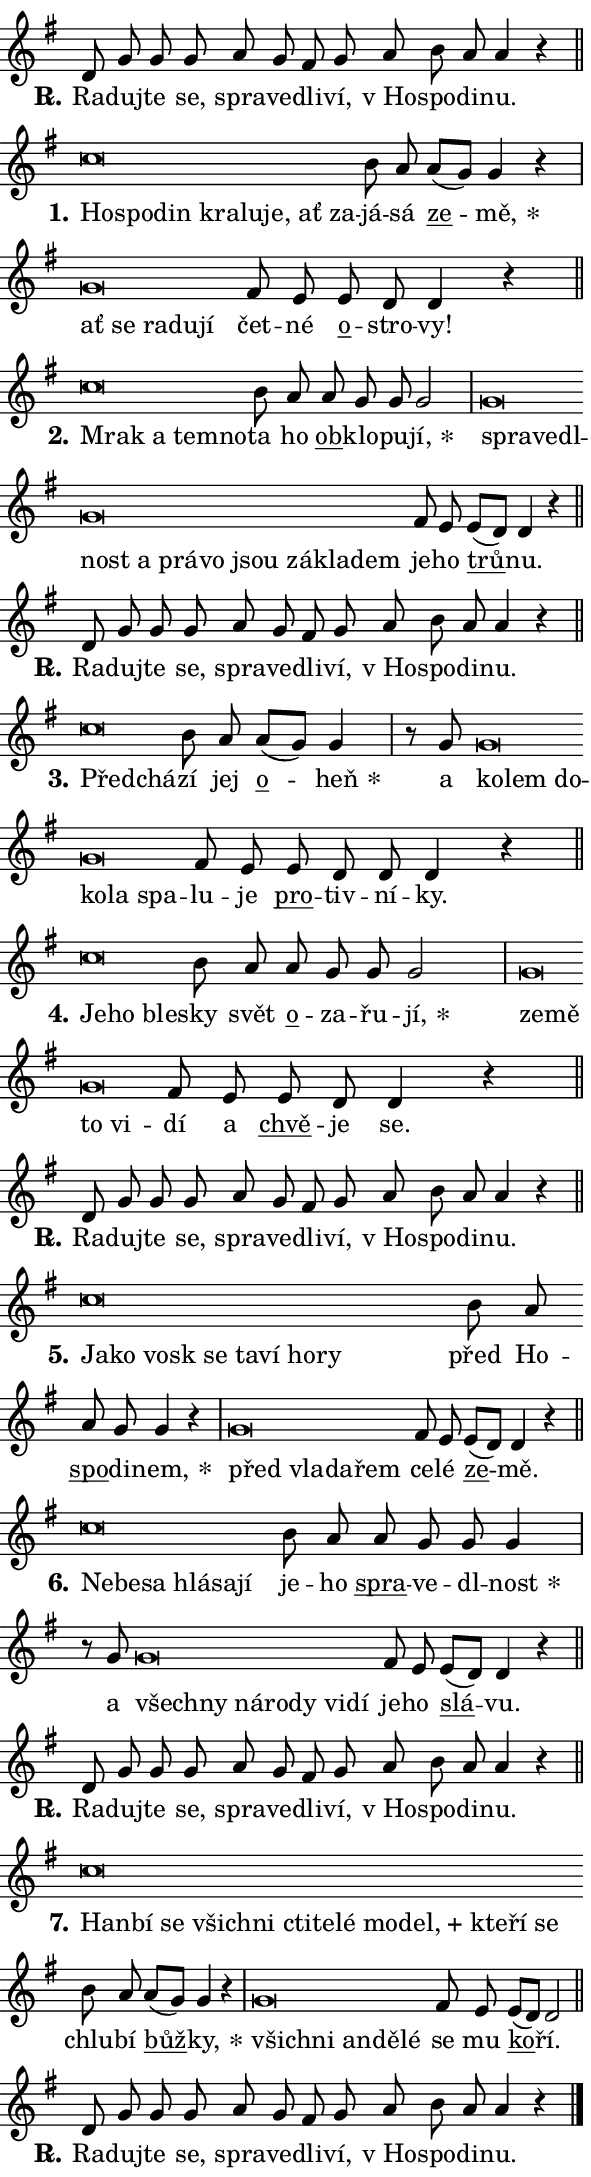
\version "2.24.0"
\header { tagline = "" }
\paper {
  indent = 0\cm
  top-margin = 0\cm
  right-margin = 0.13\cm % to fit lyric hyphens
  bottom-margin = 0\cm
  left-margin = 0\cm
  paper-width = 10\cm
  page-breaking = #ly:one-page-breaking
  system-system-spacing.basic-distance = #11
  score-system-spacing.basic-distance = #11
  ragged-last = ##f
}


%% Author: Thomas Morley
%% https://lists.gnu.org/archive/html/lilypond-user/2020-05/msg00002.html
#(define (line-position grob)
"Returns position of @var[grob} in current system:
   @code{'start}, if at first time-step
   @code{'end}, if at last time-step
   @code{'middle} otherwise
"
  (let* ((col (ly:item-get-column grob))
         (ln (ly:grob-object col 'left-neighbor))
         (rn (ly:grob-object col 'right-neighbor))
         (col-to-check-left (if (ly:grob? ln) ln col))
         (col-to-check-right (if (ly:grob? rn) rn col))
         (break-dir-left
           (and
             (ly:grob-property col-to-check-left 'non-musical #f)
             (ly:item-break-dir col-to-check-left)))
         (break-dir-right
           (and
             (ly:grob-property col-to-check-right 'non-musical #f)
             (ly:item-break-dir col-to-check-right))))
        (cond ((eqv? 1 break-dir-left) 'start)
              ((eqv? -1 break-dir-right) 'end)
              (else 'middle))))

#(define (tranparent-at-line-position vctor)
  (lambda (grob)
  "Relying on @code{line-position} select the relevant enry from @var{vctor}.
Used to determine transparency,"
    (case (line-position grob)
      ((end) (not (vector-ref vctor 0)))
      ((middle) (not (vector-ref vctor 1)))
      ((start) (not (vector-ref vctor 2))))))

noteHeadBreakVisibility =
#(define-music-function (break-visibility)(vector?)
"Makes @code{NoteHead}s transparent relying on @var{break-visibility}"
#{
  \override NoteHead.transparent =
    #(tranparent-at-line-position break-visibility)
#})

#(define delete-ledgers-for-transparent-note-heads
  (lambda (grob)
    "Reads whether a @code{NoteHead} is transparent.
If so this @code{NoteHead} is removed from @code{'note-heads} from
@var{grob}, which is supposed to be @code{LedgerLineSpanner}.
As a result ledgers are not printed for this @code{NoteHead}"
    (let* ((nhds-array (ly:grob-object grob 'note-heads))
           (nhds-list
             (if (ly:grob-array? nhds-array)
                 (ly:grob-array->list nhds-array)
                 '()))
           ;; Relies on the transparent-property being done before
           ;; Staff.LedgerLineSpanner.after-line-breaking is executed.
           ;; This is fragile ...
           (to-keep
             (remove
               (lambda (nhd)
                 (ly:grob-property nhd 'transparent #f))
               nhds-list)))
      ;; TODO find a better method to iterate over grob-arrays, similiar
      ;; to filter/remove etc for lists
      ;; For now rebuilt from scratch
      (set! (ly:grob-object grob 'note-heads)  '())
      (for-each
        (lambda (nhd)
          (ly:pointer-group-interface::add-grob grob 'note-heads nhd))
        to-keep))))

squashNotes = {
  \override NoteHead.X-extent = #'(-0.2 . 0.2)
  \override NoteHead.Y-extent = #'(-0.75 . 0)
  \override NoteHead.stencil =
    #(lambda (grob)
       (let ((pos (ly:grob-property grob 'staff-position)))
         (begin
           (if (< pos -7) (display "ERROR: Lower brevis then expected\n") (display ""))
           (if (<= pos -6) ly:text-interface::print ly:note-head::print))))
}
unSquashNotes = {
  \revert NoteHead.X-extent
  \revert NoteHead.Y-extent
  \revert NoteHead.stencil
}

hideNotes = \noteHeadBreakVisibility #begin-of-line-visible
unHideNotes = \noteHeadBreakVisibility #all-visible

% work-around for resetting accidentals
% https://lilypond.org/doc/v2.23/Documentation/notation/displaying-rhythms#unmetered-music
cadenzaMeasure = {
  \cadenzaOff
  \partial 1024 s1024
  \cadenzaOn
}

#(define-markup-command (accent layout props text) (markup?)
  "Underline accented syllable"
  (interpret-markup layout props
    #{\markup \override #'(offset . 4.3) \underline { #text }#}))

responsum = \markup \concat {
  "R" \hspace #-1.05 \path #0.1 #'((moveto 0 0.07) (lineto 0.9 0.8)) \hspace #0.05 "."
}

spaceSize = #0.6828661417322834 % exact space size for TeX Gyre Schola

\layout {
  \context {
    \Staff
    \remove "Time_signature_engraver"
    \override LedgerLineSpanner.after-line-breaking = #delete-ledgers-for-transparent-note-heads
  }
  \context {
    \Lyrics {
      \override LyricSpace.minimum-distance = \spaceSize
      \override LyricText.font-name = #"TeX Gyre Schola"
      \override LyricText.font-size = 1
      \override StanzaNumber.font-name = #"TeX Gyre Schola Bold"
      \override StanzaNumber.font-size = 1
    }
  }
  \context {
    \Score 
    \override NoteHead.text =
      #(lambda (grob) 
        (let ((pos (ly:grob-property grob 'staff-position)))
          #{\markup {
            \combine
              \halign #-0.55 \raise #(if (= pos -6) 0 0.5) \override #'(thickness . 2) \draw-line #'(3.2 . 0)
              \musicglyph "noteheads.sM1"
          }#}))
  }
}

% magnetic-lyrics.ily
%
%   written by
%     Jean Abou Samra <jean@abou-samra.fr>
%     Werner Lemberg <wl@gnu.org>
%
%   adapted by
%     Jiri Hon <jiri.hon@gmail.com>
%
% Version 2022-Apr-15

% https://www.mail-archive.com/lilypond-user@gnu.org/msg149350.html

#(define (Left_hyphen_pointer_engraver context)
   "Collect syllable-hyphen-syllable occurrences in lyrics and store
them in properties.  This engraver only looks to the left.  For
example, if the lyrics input is @code{foo -- bar}, it does the
following.

@itemize @bullet
@item
Set the @code{text} property of the @code{LyricHyphen} grob between
@q{foo} and @q{bar} to @code{foo}.

@item
Set the @code{left-hyphen} property of the @code{LyricText} grob with
text @q{foo} to the @code{LyricHyphen} grob between @q{foo} and
@q{bar}.
@end itemize

Use this auxiliary engraver in combination with the
@code{lyric-@/text::@/apply-@/magnetic-@/offset!} hook."
   (let ((hyphen #f)
         (text #f))
     (make-engraver
      (acknowledgers
       ((lyric-syllable-interface engraver grob source-engraver)
        (set! text grob)))
      (end-acknowledgers
       ((lyric-hyphen-interface engraver grob source-engraver)
        ;(when (not (grob::has-interface grob 'lyric-space-interface))
          (set! hyphen grob)));)
      ((stop-translation-timestep engraver)
       (when (and text hyphen)
         (ly:grob-set-object! text 'left-hyphen hyphen))
       (set! text #f)
       (set! hyphen #f)))))

#(define (lyric-text::apply-magnetic-offset! grob)
   "If the space between two syllables is less than the value in
property @code{LyricText@/.details@/.squash-threshold}, move the right
syllable to the left so that it gets concatenated with the left
syllable.

Use this function as a hook for
@code{LyricText@/.after-@/line-@/breaking} if the
@code{Left_@/hyphen_@/pointer_@/engraver} is active."
   (let ((hyphen (ly:grob-object grob 'left-hyphen #f)))
     (when hyphen
       (let ((left-text (ly:spanner-bound hyphen LEFT)))
         (when (grob::has-interface left-text 'lyric-syllable-interface)
           (let* ((common (ly:grob-common-refpoint grob left-text X))
                  (this-x-ext (ly:grob-extent grob common X))
                  (left-x-ext
                   (begin
                     ;; Trigger magnetism for left-text.
                     (ly:grob-property left-text 'after-line-breaking)
                     (ly:grob-extent left-text common X)))
                  ;; `delta` is the gap width between two syllables.
                  (delta (- (interval-start this-x-ext)
                            (interval-end left-x-ext)))
                  (details (ly:grob-property grob 'details))
                  (threshold (assoc-get 'squash-threshold details 0.2)))
             (when (< delta threshold)
               (let* (;; We have to manipulate the input text so that
                      ;; ligatures crossing syllable boundaries are not
                      ;; disabled.  For languages based on the Latin
                      ;; script this is essentially a beautification.
                      ;; However, for non-Western scripts it can be a
                      ;; necessity.
                      (lt (ly:grob-property left-text 'text))
                      (rt (ly:grob-property grob 'text))
                      (is-space (grob::has-interface hyphen 'lyric-space-interface))
                      (space (if is-space " " ""))
                      (extra-delta (if is-space spaceSize 0))
                      ;; Append new syllable.
                      (ltrt-space (if (and (string? lt) (string? rt))
                                (string-append lt space rt)
                                (make-concat-markup (list lt space rt))))
                      ;; Right-align `ltrt` to the right side.
                      (ltrt-space-markup (grob-interpret-markup
                               grob
                               (make-translate-markup
                                (cons (interval-length this-x-ext) 0)
                                (make-right-align-markup ltrt-space)))))
                 (begin
                   ;; Don't print `left-text`.
                   (ly:grob-set-property! left-text 'stencil #f)
                   ;; Set text and stencil (which holds all collected
                   ;; syllables so far) and shift it to the left.
                   (ly:grob-set-property! grob 'text ltrt-space)
                   (ly:grob-set-property! grob 'stencil ltrt-space-markup)
                   (ly:grob-translate-axis! grob (- (- delta extra-delta)) X))))))))))


#(define (lyric-hyphen::displace-bounds-first grob)
   ;; Make very sure this callback isn't triggered too early.
   (let ((left (ly:spanner-bound grob LEFT))
         (right (ly:spanner-bound grob RIGHT)))
     (ly:grob-property left 'after-line-breaking)
     (ly:grob-property right 'after-line-breaking)
     (ly:lyric-hyphen::print grob)))

squashThreshold = #0.4

\layout {
  \context {
    \Lyrics
    \consists #Left_hyphen_pointer_engraver
    \override LyricText.after-line-breaking =
      #lyric-text::apply-magnetic-offset!
    \override LyricHyphen.stencil = #lyric-hyphen::displace-bounds-first
    \override LyricText.details.squash-threshold = \squashThreshold
    \override LyricHyphen.minimum-distance = 0
    \override LyricHyphen.minimum-length = \squashThreshold
  }
}

squashText = \override LyricText.details.squash-threshold = 9999
unSquashText = \override LyricText.details.squash-threshold = \squashThreshold

leftText = \override LyricText.self-alignment-X = #LEFT
unLeftText = \revert LyricText.self-alignment-X

starOffset = #(lambda (grob) 
                (let ((x_offset (ly:self-alignment-interface::aligned-on-x-parent grob)))
                  (if (= x_offset 0) 0 (+ x_offset 1.2))))

star = #(define-music-function (syllable)(string?)
"Append star separator at the end of a syllable"
#{
  \once \override LyricText.X-offset = #starOffset
  \lyricmode { \markup {
    #syllable
    \override #'((font-name . "TeX Gyre Schola Bold")) \hspace #0.2 \lower #0.65 \larger "*"
  } }
#})

starAccent = #(define-music-function (syllable)(string?)
"Append star separator at the end of a syllable and make accent"
#{
  \once \override LyricText.X-offset = #starOffset
  \lyricmode { \markup {
    \accent #syllable
    \override #'((font-name . "TeX Gyre Schola Bold")) \hspace #0.2 \lower #0.65 \larger "*"
  } }
#})

breath = #(define-music-function (syllable)(string?)
"Append breathing indicator at the end of a syllable"
#{
  \lyricmode { \markup { #syllable "+" } }
#})

optionalBreath = #(define-music-function (syllable)(string?)
"Append optional breathing indicator at the end of a syllable"
#{
  \lyricmode { \markup { #syllable "(+)" } }
#})


\score {
    <<
        \new Voice = "melody" { \cadenzaOn \key g \major \relative { d'8 g g g a g \bar "" fis g \bar "" a b a a4 r \cadenzaMeasure \bar "||" \break } }
        \new Lyrics \lyricsto "melody" { \lyricmode { \set stanza = \responsum
Ra -- duj -- te se, spra -- ve -- dli -- ví, "v Ho" -- spo -- di -- nu. } }
    >>
    \layout {}
}

\score {
    <<
        \new Voice = "melody" { \cadenzaOn \key g \major \relative { \squashNotes c''\breve*1/16 \hideNotes \breve*1/16 \bar "" \breve*1/16 \bar "" \breve*1/16 \bar "" \breve*1/16 \bar "" \breve*1/16 \bar "" \breve*1/16 \breve*1/16 \bar "" \unHideNotes \unSquashNotes b8 a \bar "" a[( g)] g4 r \cadenzaMeasure \bar "|" \squashNotes g\breve*1/16 \hideNotes \breve*1/16 \bar "" \breve*1/16 \bar "" \breve*1/16 \breve*1/16 \bar "" \unHideNotes \unSquashNotes fis8 e \bar "" e d d4 r \cadenzaMeasure \bar "||" \break } }
        \new Lyrics \lyricsto "melody" { \lyricmode { \set stanza = "1."
\leftText Ho -- \squashText spo -- din kra -- lu -- je, ať za -- \unLeftText \unSquashText já -- sá \markup \accent ze -- \star mě, \leftText ať \squashText se ra -- du -- jí \unLeftText \unSquashText čet -- né \markup \accent o -- stro -- vy! } }
    >>
    \layout {}
}

\score {
    <<
        \new Voice = "melody" { \cadenzaOn \key g \major \relative { \squashNotes c''\breve*1/16 \hideNotes \breve*1/16 \bar "" \breve*1/16 \breve*1/16 \bar "" \unHideNotes \unSquashNotes b8 a \bar "" a g g g2 \cadenzaMeasure \bar "|" \squashNotes g\breve*1/16 \hideNotes \breve*1/16 \bar "" \breve*1/16 \bar "" \breve*1/16 \bar "" \breve*1/16 \bar "" \breve*1/16 \bar "" \breve*1/16 \bar "" \breve*1/16 \bar "" \breve*1/16 \bar "" \breve*1/16 \breve*1/16 \bar "" \unHideNotes \unSquashNotes fis8 e \bar "" e[( d)] d4 r \cadenzaMeasure \bar "||" \break } }
        \new Lyrics \lyricsto "melody" { \lyricmode { \set stanza = "2."
\leftText Mrak \squashText a tem -- no -- \unLeftText \unSquashText ta ho \markup \accent ob -- klo -- pu -- \star jí, \leftText spra -- \squashText ve -- dl -- nost a prá -- vo jsou zá -- kla -- dem \unLeftText \unSquashText je -- ho \markup \accent trů -- nu. } }
    >>
    \layout {}
}

\score {
    <<
        \new Voice = "melody" { \cadenzaOn \key g \major \relative { d'8 g g g a g \bar "" fis g \bar "" a b a a4 r \cadenzaMeasure \bar "||" \break } }
        \new Lyrics \lyricsto "melody" { \lyricmode { \set stanza = \responsum
Ra -- duj -- te se, spra -- ve -- dli -- ví, "v Ho" -- spo -- di -- nu. } }
    >>
    \layout {}
}

\score {
    <<
        \new Voice = "melody" { \cadenzaOn \key g \major \relative { \squashNotes c''\breve*1/16 \hideNotes \breve*1/16 \bar "" \unHideNotes \unSquashNotes b8 a \bar "" a[( g)] g4 \cadenzaMeasure \bar "|" r8 g8 \squashNotes g\breve*1/16 \hideNotes \breve*1/16 \bar "" \breve*1/16 \bar "" \breve*1/16 \bar "" \breve*1/16 \breve*1/16 \bar "" \unHideNotes \unSquashNotes fis8 e \bar "" e d d d4 r \cadenzaMeasure \bar "||" \break } }
        \new Lyrics \lyricsto "melody" { \lyricmode { \set stanza = "3."
\leftText Před -- \squashText chá -- \unLeftText \unSquashText zí jej \markup \accent o -- \star heň a \leftText ko -- \squashText lem do -- ko -- la spa -- \unLeftText \unSquashText lu -- je \markup \accent pro -- tiv -- ní -- ky. } }
    >>
    \layout {}
}

\score {
    <<
        \new Voice = "melody" { \cadenzaOn \key g \major \relative { \squashNotes c''\breve*1/16 \hideNotes \breve*1/16 \breve*1/16 \bar "" \unHideNotes \unSquashNotes b8 a \bar "" a g g g2 \cadenzaMeasure \bar "|" \squashNotes g\breve*1/16 \hideNotes \breve*1/16 \bar "" \breve*1/16 \breve*1/16 \bar "" \unHideNotes \unSquashNotes fis8 e \bar "" e d d4 r \cadenzaMeasure \bar "||" \break } }
        \new Lyrics \lyricsto "melody" { \lyricmode { \set stanza = "4."
\leftText Je -- \squashText ho ble -- \unLeftText \unSquashText sky svět \markup \accent o -- za -- řu -- \star jí, \leftText ze -- \squashText mě to vi -- \unLeftText \unSquashText dí a \markup \accent chvě -- je se. } }
    >>
    \layout {}
}

\score {
    <<
        \new Voice = "melody" { \cadenzaOn \key g \major \relative { d'8 g g g a g \bar "" fis g \bar "" a b a a4 r \cadenzaMeasure \bar "||" \break } }
        \new Lyrics \lyricsto "melody" { \lyricmode { \set stanza = \responsum
Ra -- duj -- te se, spra -- ve -- dli -- ví, "v Ho" -- spo -- di -- nu. } }
    >>
    \layout {}
}

\score {
    <<
        \new Voice = "melody" { \cadenzaOn \key g \major \relative { \squashNotes c''\breve*1/16 \hideNotes \breve*1/16 \bar "" \breve*1/16 \bar "" \breve*1/16 \bar "" \breve*1/16 \bar "" \breve*1/16 \bar "" \breve*1/16 \breve*1/16 \bar "" \unHideNotes \unSquashNotes b8 a \bar "" a g g4 r \cadenzaMeasure \bar "|" \squashNotes g\breve*1/16 \hideNotes \breve*1/16 \bar "" \breve*1/16 \breve*1/16 \bar "" \unHideNotes \unSquashNotes fis8 e \bar "" e[( d)] d4 r \cadenzaMeasure \bar "||" \break } }
        \new Lyrics \lyricsto "melody" { \lyricmode { \set stanza = "5."
\leftText Ja -- \squashText ko vosk se ta -- ví ho -- ry \unLeftText \unSquashText před Ho -- \markup \accent spo -- di -- \star nem, \leftText před \squashText vla -- da -- řem \unLeftText \unSquashText ce -- lé \markup \accent ze -- mě. } }
    >>
    \layout {}
}

\score {
    <<
        \new Voice = "melody" { \cadenzaOn \key g \major \relative { \squashNotes c''\breve*1/16 \hideNotes \breve*1/16 \bar "" \breve*1/16 \bar "" \breve*1/16 \bar "" \breve*1/16 \breve*1/16 \bar "" \unHideNotes \unSquashNotes b8 a \bar "" a g g g4 \cadenzaMeasure \bar "|" r8 g8 \squashNotes g\breve*1/16 \hideNotes \breve*1/16 \bar "" \breve*1/16 \bar "" \breve*1/16 \bar "" \breve*1/16 \bar "" \breve*1/16 \breve*1/16 \bar "" \unHideNotes \unSquashNotes fis8 e \bar "" e[( d)] d4 r \cadenzaMeasure \bar "||" \break } }
        \new Lyrics \lyricsto "melody" { \lyricmode { \set stanza = "6."
\leftText Ne -- \squashText be -- sa hlá -- sa -- jí \unLeftText \unSquashText je -- ho \markup \accent spra -- ve -- dl -- \star nost a \leftText všech -- \squashText ny ná -- ro -- dy vi -- dí \unLeftText \unSquashText je -- ho \markup \accent slá -- vu. } }
    >>
    \layout {}
}

\score {
    <<
        \new Voice = "melody" { \cadenzaOn \key g \major \relative { d'8 g g g a g \bar "" fis g \bar "" a b a a4 r \cadenzaMeasure \bar "||" \break } }
        \new Lyrics \lyricsto "melody" { \lyricmode { \set stanza = \responsum
Ra -- duj -- te se, spra -- ve -- dli -- ví, "v Ho" -- spo -- di -- nu. } }
    >>
    \layout {}
}

\score {
    <<
        \new Voice = "melody" { \cadenzaOn \key g \major \relative { \squashNotes c''\breve*1/16 \hideNotes \breve*1/16 \bar "" \breve*1/16 \bar "" \breve*1/16 \bar "" \breve*1/16 \bar "" \breve*1/16 \bar "" \breve*1/16 \bar "" \breve*1/16 \bar "" \breve*1/16 \bar "" \breve*1/16 \bar "" \breve*1/16 \bar "" \breve*1/16 \breve*1/16 \bar "" \unHideNotes \unSquashNotes b8 a \bar "" a[( g)] g4 r \cadenzaMeasure \bar "|" \squashNotes g\breve*1/16 \hideNotes \breve*1/16 \bar "" \breve*1/16 \bar "" \breve*1/16 \breve*1/16 \bar "" \unHideNotes \unSquashNotes fis8 e \bar "" e[( d)] d2 \cadenzaMeasure \bar "||" \break } }
        \new Lyrics \lyricsto "melody" { \lyricmode { \set stanza = "7."
\leftText Han -- \squashText bí se všich -- ni cti -- te -- lé mo -- \breath "del," kte -- ří se \unLeftText \unSquashText chlu -- bí \markup \accent bůž -- \star ky, \leftText všich -- \squashText ni an -- dě -- lé \unLeftText \unSquashText se mu \markup \accent ko -- ří. } }
    >>
    \layout {}
}

\score {
    <<
        \new Voice = "melody" { \cadenzaOn \key g \major \relative { d'8 g g g a g \bar "" fis g \bar "" a b a a4 r \cadenzaMeasure \bar "||" \break } \bar "|." }
        \new Lyrics \lyricsto "melody" { \lyricmode { \set stanza = \responsum
Ra -- duj -- te se, spra -- ve -- dli -- ví, "v Ho" -- spo -- di -- nu. } }
    >>
    \layout {}
}
